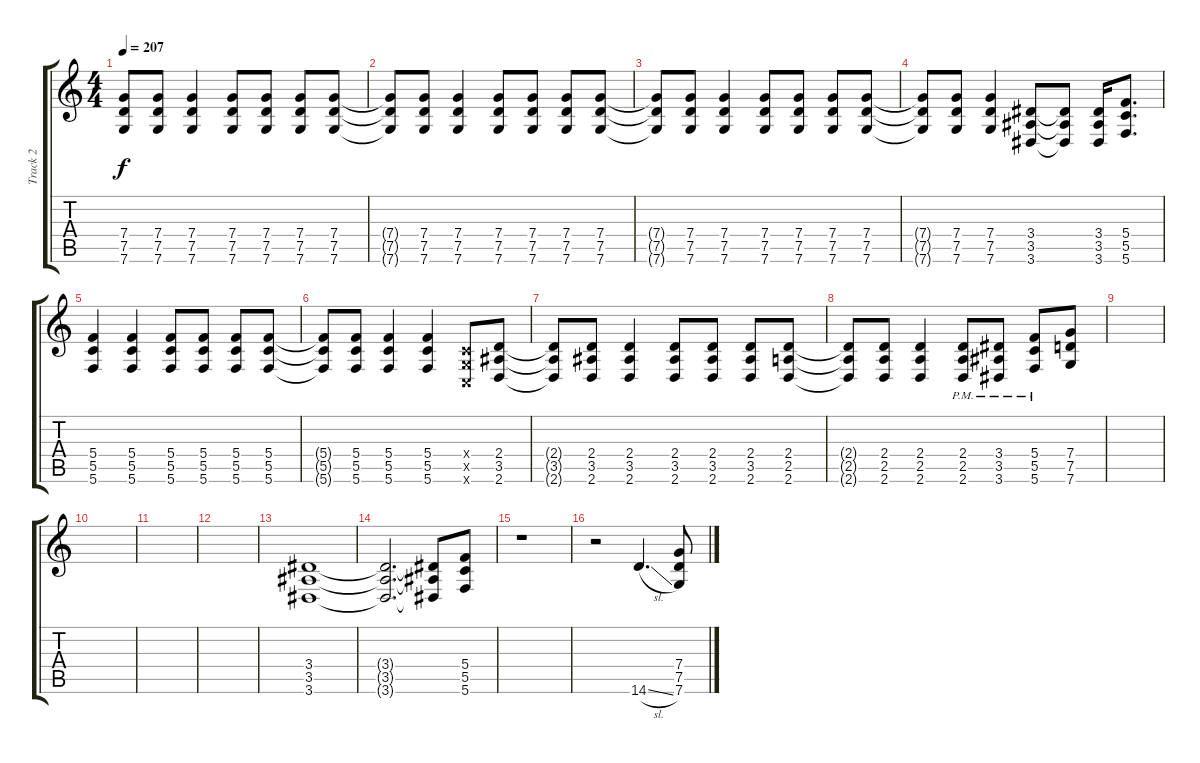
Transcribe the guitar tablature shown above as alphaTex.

\track ("Track 2" "Track 2") {instrument distortionguitar}
\staff {score tabs}
\tuning (D4 A3 F3 C3 G2 C2) {hide}
\ts (4 4)
\tempo 207
\clef g2
\ks c
(7.4{t} 7.5{t} 7.6{t}).8{dy f} (7.4 7.5 7.6).8 (7.4 7.5 7.6).4 (7.4 7.5 7.6).8 (7.4 7.5 7.6).8 (7.4 7.5 7.6).8 (7.4 7.5 7.6).8 |
(7.4{t} 7.5{t} 7.6{t}).8 (7.4 7.5 7.6).8 (7.4 7.5 7.6).4 (7.4 7.5 7.6).8 (7.4 7.5 7.6).8 (7.4 7.5 7.6).8 (7.4 7.5 7.6).8 |
(7.4{t} 7.5{t} 7.6{t}).8 (7.4 7.5 7.6).8 (7.4 7.5 7.6).4 (7.4 7.5 7.6).8 (7.4 7.5 7.6).8 (7.4 7.5 7.6).8 (7.4 7.5 7.6).8 |
(7.4{t} 7.5{t} 7.6{t}).8 (7.4 7.5 7.6).8 (7.4 7.5 7.6).4 (3.4 3.5 3.6).8 (3.4{t} 3.5{t} 3.6{t}).8 (3.4 3.5 3.6).16 (5.4 5.5 5.6).8{d} |
(5.4 5.5 5.6).4 (5.4 5.5 5.6).4 (5.4 5.5 5.6).8 (5.4 5.5 5.6).8 (5.4 5.5 5.6).8 (5.4 5.5 5.6).8 |
(5.4{t} 5.5{t} 5.6{t}).8 (5.4 5.5 5.6).8 (5.4 5.5 5.6).4 (5.4 5.5 5.6).4 (0.4{x} 0.5{x} 0.6{x}).8 (2.4 3.5 2.6).8 |
(2.4{t} 3.5{t} 2.6{t}).8 (2.4 3.5 2.6).8 (2.4 3.5 2.6).4 (2.4 3.5 2.6).8 (2.4 3.5 2.6).8 (2.4 3.5 2.6).8 (2.4 2.5 2.6).8 |
(2.4{t} 2.5{t} 2.6{t}).8 (2.4 2.5 2.6).8 (2.4 2.5 2.6).4 (2.4{pm} 2.5{pm} 2.6{pm}).8 (3.4{pm} 3.5{pm} 3.6{pm}).8 (5.4{pm} 5.5{pm} 5.6{pm}).8 (7.4 7.5 7.6).8 |
|
|
|
|
(3.4 3.5 3.6).1 |
(3.4{t} 3.5{t} 3.6{t}).2{d} (3.4{t} 3.5{t} 3.6{t}).8 (5.4 5.5 5.6).8 |
r.1 |
r.2 14.6{sl}.4{d} (7.4 7.5 7.6).8
